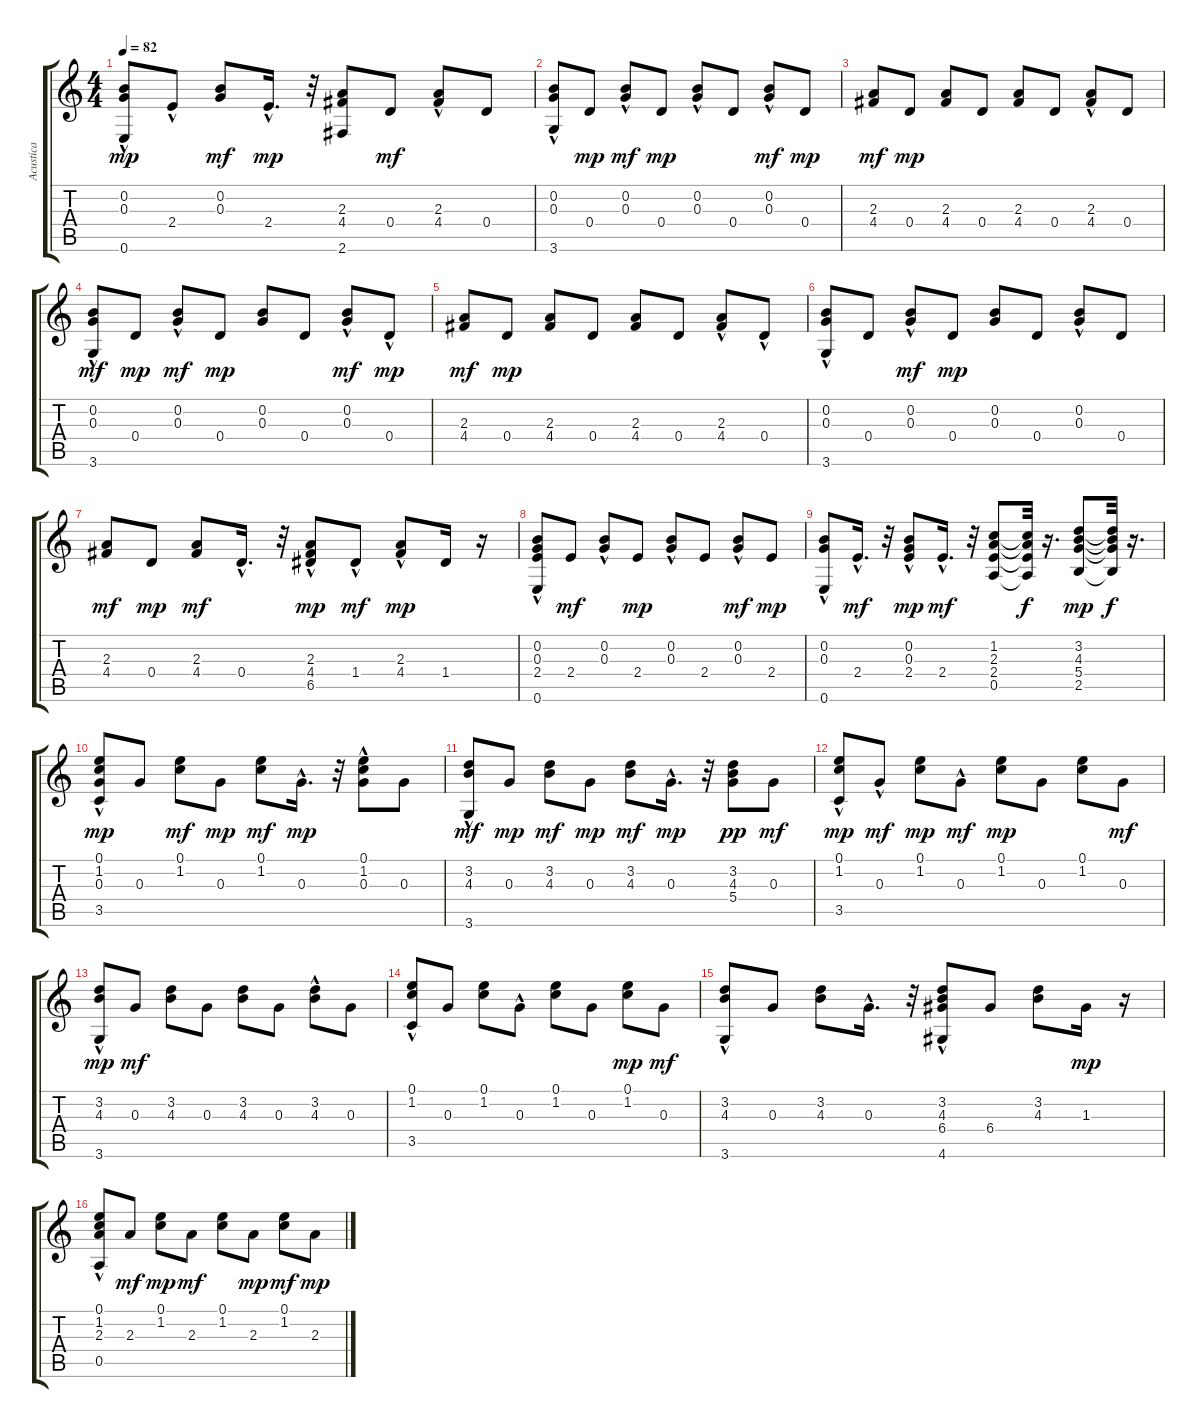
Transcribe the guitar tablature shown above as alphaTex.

\track ("Acustica" "Acustica") {instrument acousticguitarsteel}
\staff {score tabs}
\tuning (E4 B3 G3 D3 A2 E2) {hide}
\ts (4 4)
\tempo 82
\clef g2
\ks c
(0.2 0.3 0.6{hac}).8{dy mp} 2.4{hac}.8 (0.2 0.3).8{dy mf} 2.4{hac}.16{d dy mp} r.32 (2.3 4.4 2.6).8 0.4.8{dy mf} (2.3{hac} 4.4).8 0.4.8 |
(0.2 0.3 3.6{hac}).8 0.4.8{dy mp} (0.2 0.3{hac}).8{dy mf} 0.4.8{dy mp} (0.2 0.3{hac}).8 0.4.8 (0.2{hac} 0.3).8{dy mf} 0.4.8{dy mp} |
(2.3 4.4).8{dy mf} 0.4.8{dy mp} (2.3 4.4).8 0.4.8 (2.3 4.4).8 0.4.8 (2.3{hac} 4.4{hac}).8 0.4.8 |
(0.2{hac} 0.3{hac} 3.6{hac}).8{dy mf} 0.4.8{dy mp} (0.2 0.3{hac}).8{dy mf} 0.4.8{dy mp} (0.2 0.3).8 0.4.8 (0.2{hac} 0.3).8{dy mf} 0.4{hac}.8{dy mp} |
(2.3 4.4).8{dy mf} 0.4.8{dy mp} (2.3 4.4).8 0.4.8 (2.3 4.4).8 0.4.8 (2.3{hac} 4.4).8 0.4{hac}.8 |
(0.2 0.3{hac} 3.6{hac}).8 0.4.8 (0.2 0.3{hac}).8{dy mf} 0.4.8{dy mp} (0.2 0.3).8 0.4.8 (0.2{hac} 0.3).8 0.4.8 |
(2.3 4.4).8{dy mf} 0.4.8{dy mp} (2.3 4.4).8{dy mf} 0.4{hac}.16{d} r.32 (2.3 4.4{hac} 6.5).8{dy mp} 1.4{hac}.8{dy mf} (2.3{hac} 4.4{hac}).8{dy mp} 1.4.16 r.16 |
(0.2 0.3 2.4 0.6{hac}).8 2.4.8{dy mf} (0.2 0.3{hac}).8 2.4.8{dy mp} (0.2{hac} 0.3{hac}).8 2.4.8 (0.2 0.3{hac}).8{dy mf} 2.4.8{dy mp} |
(0.2{hac} 0.3{hac} 0.6).8 2.4{hac}.16{d dy mf} r.32 (0.2 0.3{hac} 2.4).8{dy mp} 2.4{hac}.16{d dy mf} r.32 (1.2 2.3 2.4 0.5).8 (1.2{t} 2.3{t} 2.4{t} 0.5{t}).32{dy f} r.16{d} (3.2 4.3 5.4 2.5).8{dy mp} (3.2{t} 4.3{t} 5.4{t} 2.5{t}).32{dy f} r.16{d} |
(0.1 1.2 0.3 3.5{hac}).8{dy mp} 0.3.8 (0.1 1.2).8{dy mf} 0.3.8{dy mp} (0.1 1.2).8{dy mf} 0.3{hac}.16{d dy mp} r.32 (0.1{hac} 1.2 0.3).8 0.3.8 |
(3.2 4.3 3.6{hac}).8{dy mf} 0.3.8{dy mp} (3.2 4.3).8{dy mf} 0.3.8{dy mp} (3.2 4.3).8{dy mf} 0.3{hac}.16{d dy mp} r.32 (3.2 4.3 5.4).8{dy pp} 0.3.8{dy mf} |
(0.1 1.2 3.5{hac}).8{dy mp} 0.3{hac}.8{dy mf} (0.1 1.2).8{dy mp} 0.3{hac}.8{dy mf} (0.1 1.2).8{dy mp} 0.3.8 (0.1 1.2).8 0.3.8{dy mf} |
(3.2 4.3 3.6{hac}).8{dy mp} 0.3.8{dy mf} (3.2 4.3).8 0.3.8 (3.2 4.3).8 0.3.8 (3.2{hac} 4.3).8 0.3.8 |
(0.1 1.2 3.5{hac}).8 0.3.8 (0.1 1.2).8 0.3{hac}.8 (0.1 1.2).8 0.3.8 (0.1 1.2).8{dy mp} 0.3.8{dy mf} |
(3.2 4.3 3.6{hac}).8 0.3.8 (3.2 4.3).8 0.3{hac}.16{d} r.32 (3.2 4.3 6.4 4.6{hac}).8 6.4.8 (3.2 4.3).8 1.3.16{dy mp} r.16 |
(0.1 1.2 2.3 0.5{hac}).8 2.3.8{dy mf} (0.1 1.2).8{dy mp} 2.3.8{dy mf} (0.1 1.2).8 2.3.8{dy mp} (0.1 1.2).8{dy mf} 2.3.8{dy mp}
